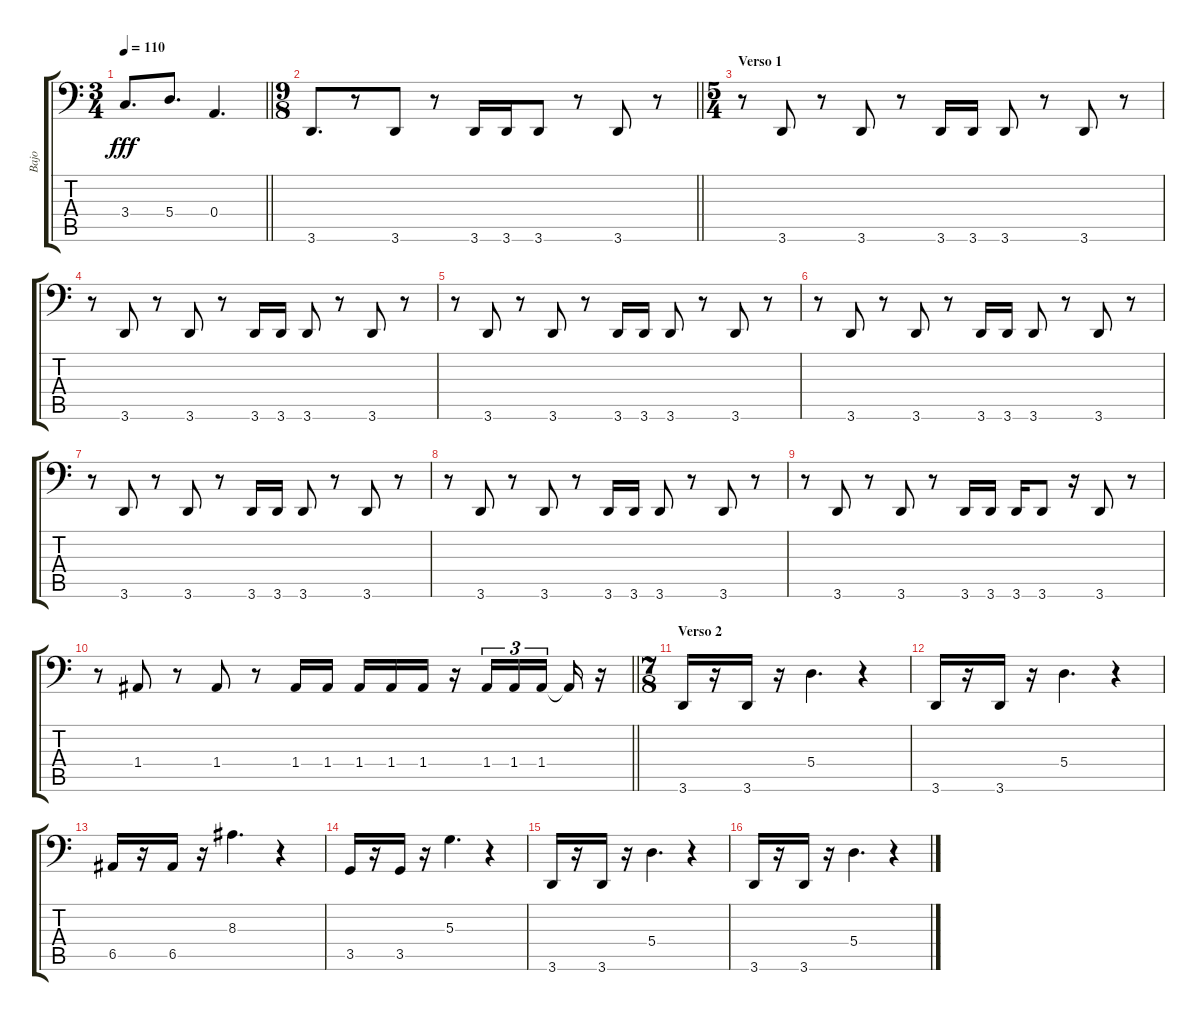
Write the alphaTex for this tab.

\track ("Bajo " "Bajo ") {instrument electricbassfinger}
\staff {score tabs}
\tuning (C3 G2 D2 A1 E1 B0) {hide}
\ts (3 4)
\tempo 110
\clef f4
\barLineRight lightlight
\ks c
3.4.8{d dy fff} 5.4.8{d} 0.4.4{d} |
\ts (9 8)
\barLineRight lightlight
3.6.8{d} r.8 3.6.8 r.8 3.6.16 3.6.16 3.6.8 r.8 3.6.8 r.8 |
\ts (5 4)
\section ("" "Verso 1")
r.8 3.6.8 r.8 3.6.8 r.8 3.6.16 3.6.16 3.6.8 r.8 3.6.8 r.8 |
r.8 3.6.8 r.8 3.6.8 r.8 3.6.16 3.6.16 3.6.8 r.8 3.6.8 r.8 |
r.8 3.6.8 r.8 3.6.8 r.8 3.6.16 3.6.16 3.6.8 r.8 3.6.8 r.8 |
r.8 3.6.8 r.8 3.6.8 r.8 3.6.16 3.6.16 3.6.8 r.8 3.6.8 r.8 |
r.8 3.6.8 r.8 3.6.8 r.8 3.6.16 3.6.16 3.6.8 r.8 3.6.8 r.8 |
r.8 3.6.8 r.8 3.6.8 r.8 3.6.16 3.6.16 3.6.8 r.8 3.6.8 r.8 |
r.8 3.6.8 r.8 3.6.8 r.8 3.6.16 3.6.16 3.6.16 3.6.8 r.16 3.6.8 r.8 |
\barLineRight lightlight
r.8 1.4.8 r.8 1.4.8 r.8 1.4.16 1.4.16 1.4.16 1.4.16 1.4.16 r.16 1.4.16{tu (3 2)} 1.4.16{tu (3 2)} 1.4.16{tu (3 2) beam splitsecondary} 1.4{t}.16 r.16 |
\ts (7 8)
\section ("" "Verso 2")
3.6.16 r.16 3.6.16 r.16 5.4.4{d} r.4 |
3.6.16 r.16 3.6.16 r.16 5.4.4{d} r.4 |
6.5.16 r.16 6.5.16 r.16 8.3.4{d} r.4 |
3.5.16 r.16 3.5.16 r.16 5.3.4{d} r.4 |
3.6.16 r.16 3.6.16 r.16 5.4.4{d} r.4 |
3.6.16 r.16 3.6.16 r.16 5.4.4{d} r.4
